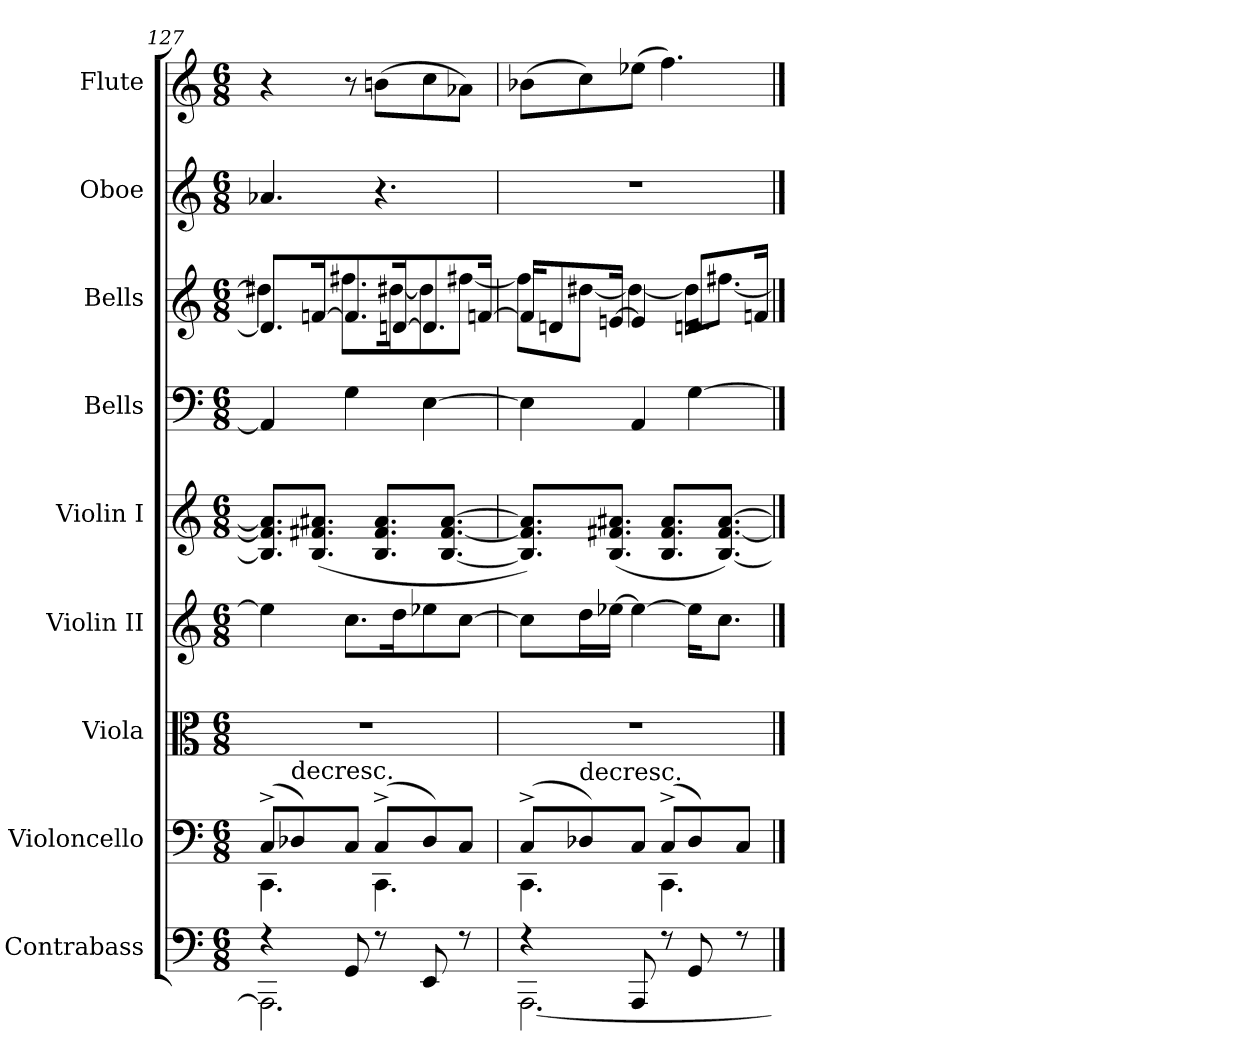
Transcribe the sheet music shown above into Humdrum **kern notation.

**kern	**kern	**kern	**kern	**kern	**kern	**kern	**kern	**kern
*part9	*part8	*part7	*part6	*part5	*part4	*part3	*part2	*part1
*staff9	*staff8	*staff7	*staff6	*staff5	*staff4	*staff3	*staff2	*staff1
*I"Contrabass	*I"Violoncello	*I"Viola	*I"Violin II	*I"Violin I	*I"Bells	*I"Bells	*I"Oboe	*I"Flute
*I'Cb.	*I'Vc.	*I'Vla.	*I'Vln. II	*I'Vln. I	*	*	*I'Ob.	*I'Fl.
*clefF4	*clefF4	*clefC3	*clefG2	*clefG2	*clefF4	*clefG2	*clefG2	*clefG2
*k[]	*k[]	*k[]	*k[]	*k[]	*k[]	*k[]	*k[]	*k[]
*C:	*C:	*C:	*C:	*C:	*C:	*C:	*C:	*C:
*M6/8	*M6/8	*M6/8	*M6/8	*M6/8	*M6/8	*M6/8	*M6/8	*M6/8
=127	=127	=127	=127	=127	=127	=127	=127	=127
*^	*^	*	*	*	*	*^	*	*
4r	2.AAA]	(8C^L	4.CC	2.r	4ee-]	8.B] 8.f#] 8.a#]L	4AA]	8.dL]	4dd#X]	4.a-X	4r
!	!	!LO:TX:t=decresc.	!	!	!	!	!	!	!	!	!
.	.	8D-X)	.	.	.	.	.	.	.	.	.
.	.	.	.	.	.	(8.B 8.f#X 8.a#XJ	.	[16fnK	.	.	.
8GG	.	8CJ	.	.	8.ccL	.	4G	8.f]	8.ff#XL	.	8r
8r	.	(8C^L	4.CC	.	.	8.B 8.f# 8.a#L	.	.	.	4.r	(8bnL
.	.	.	.	.	16ddK	.	.	[16dnK	[16dd#XK	.	.
8EE	.	8D-)	.	.	8ee-X	.	[4E	8.d]	8dd#]	.	8cc
.	.	.	.	.	.	[8.B [8.f# [8.a#J	.	.	.	.	.
8r	.	8CJ	.	.	[8ccJ	.	.	.	[8ff#XJ	.	8a-XJ)
.	.	.	.	.	.	.	.	[16fnJk	.	.	.
=128	=128	=128	=128	=128	=128	=128	=128	=128	=128	=128	=128
4r	[2.AAA	(8C^L	4.CC	2.r	8ccL]	8.B] 8.f#] 8.a#]L)	4E]	16fKL]	8ff#L]	2.r	(8b-XL
.	.	.	.	.	.	.	.	8dn	.	.	.
!	!	!LO:TX:t=decresc.	!	!	!	!	!	!	!	!	!
.	.	8D-X)	.	.	16ddL	.	.	.	[8dd#XJ	.	8cc)
.	.	.	.	.	[16ee-XJJ	(8.B 8.f#X 8.a#XJ	.	[16enJk	.	.	.
8AAA	.	8CJ	.	.	4ee-_	.	4AA	4e]	4dd#_	.	(8ee-XJ
8r	.	(8C^L	4.CC	.	.	8.B 8.f# 8.a#L	.	.	.	.	4.ff)
8GG	.	8D-)	.	.	16ee-KL]	.	[4G	8.dnL	16dd#KL]	.	.
.	.	.	.	.	8.ccJ	[8.B [8.f# [8.a#J)	.	.	[8.ff#XJ	.	.
8r	.	8CJ	.	.	.	.	.	.	.	.	.
.	.	.	.	.	.	.	.	16fnJk	.	.	.
*v	*v	*	*	*	*	*	*	*v	*v	*	*
*	*v	*v	*	*	*	*	*	*	*
==	==	==	==	==	==	==	==	==
*-	*-	*-	*-	*-	*-	*-	*-	*-
